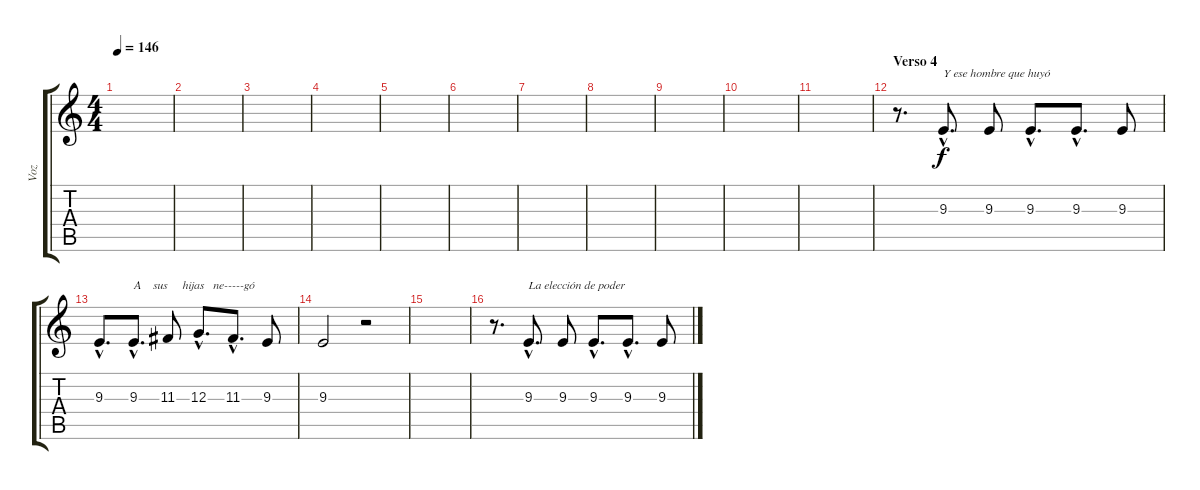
\track ("Voz" "Voz") {instrument altosax}
\staff {score tabs}
\tuning (E4 B3 G3 D3 A2 E2) {hide}
\ts (4 4)
\tempo 146
\clef g2
\ks c
|
|
|
|
|
|
|
|
|
|
|
\section ("" "Verso 4")
r.8{d} 9.3{hac}.8{d txt "Y ese hombre que huyó"} 9.3.8 9.3{hac}.8{d} 9.3{hac}.8{d} 9.3.8 |
9.3{hac}.8{d} 9.3{hac}.8{d txt "A    sus     hijas   ne-----gó"} 11.3.8 12.3{hac}.8{d} 11.3{hac}.8{d} 9.3.8 |
9.3.2 r.2 |
|
r.8{d} 9.3{hac}.8{d txt "La elección de poder"} 9.3.8 9.3{hac}.8{d} 9.3{hac}.8{d} 9.3.8
